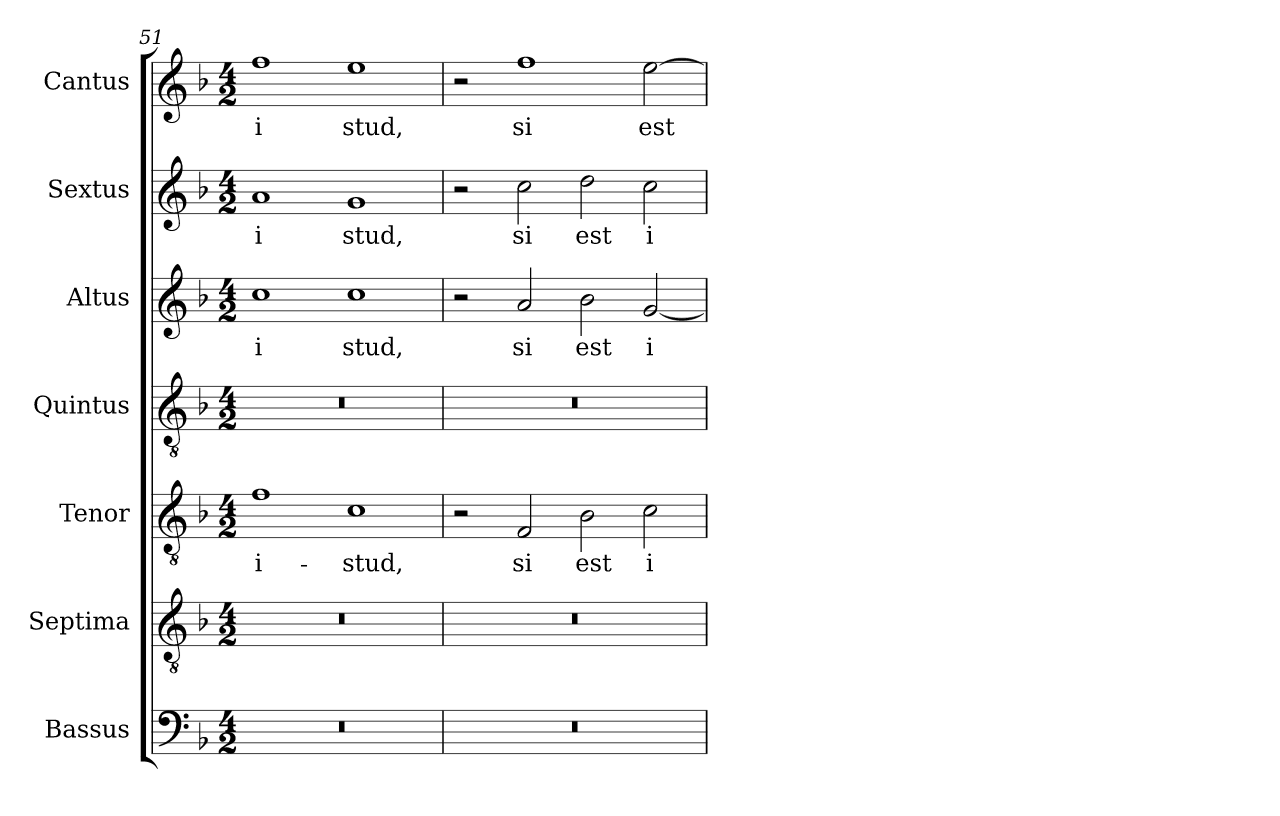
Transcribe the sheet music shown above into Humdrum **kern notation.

**kern	**kern	**kern	**text	**kern	**kern	**text	**kern	**text	**kern	**text
*part7	*part6	*part5	*part5	*part4	*part3	*part3	*part2	*part2	*part1	*part1
*staff7	*staff6	*staff5	*staff5	*staff4	*staff3	*staff3	*staff2	*staff2	*staff1	*staff1
*I"Bassus	*I"Septima	*I"Tenor	*	*I"Quintus	*I"Altus	*	*I"Sextus	*	*I"Cantus	*
*clefF4	*clefGv2	*clefGv2	*	*clefGv2	*clefG2	*	*clefG2	*	*clefG2	*
*k[b-]	*k[b-]	*k[b-]	*	*k[b-]	*k[b-]	*	*k[b-]	*	*k[b-]	*
*F:	*F:	*F:	*	*F:	*F:	*	*F:	*	*F:	*
*M4/2	*M4/2	*M4/2	*	*M4/2	*M4/2	*	*M4/2	*	*M4/2	*
=51	=51	=51	=51	=51	=51	=51	=51	=51	=51	=51
!	!	!	!LO:LY:b:cj	!	!	!LO:LY:b:cj	!	!LO:LY:b:cj	!	!LO:LY:b:cj
0r	0r	1f	i-	0r	1cc	i	1a	i	1ff	i
!	!	!	!LO:LY:b:cj	!	!	!LO:LY:b:cj	!	!LO:LY:b:cj	!	!LO:LY:b:cj
.	.	1c	-stud,	.	1cc	stud,	1g	stud,	1ee	stud,
=52	=52	=52	=52	=52	=52	=52	=52	=52	=52	=52
0r	0r	2r	.	0r	2r	.	2r	.	2r	.
!	!	!	!LO:LY:b:cj	!	!	!LO:LY:b:cj	!	!LO:LY:b:cj	!	!LO:LY:b:cj
.	.	2F/	si	.	2a/	si	2cc\	si	1ff	si
!	!	!	!LO:LY:b:cj	!	!	!LO:LY:b:cj	!	!LO:LY:b:cj	!	!
.	.	2B-\	est	.	2b-\	est	2dd\	est	.	.
!	!	!	!LO:LY:b:cj	!	!	!LO:LY:b:rj	!	!LO:LY:b:cj	!	!LO:LY:b
.	.	2c\	i-	.	[>2g/	i	2cc\	i	[>2ee\	est
=	=	=	=	=	=	=	=	=	=	=
*-	*-	*-	*-	*-	*-	*-	*-	*-	*-	*-
